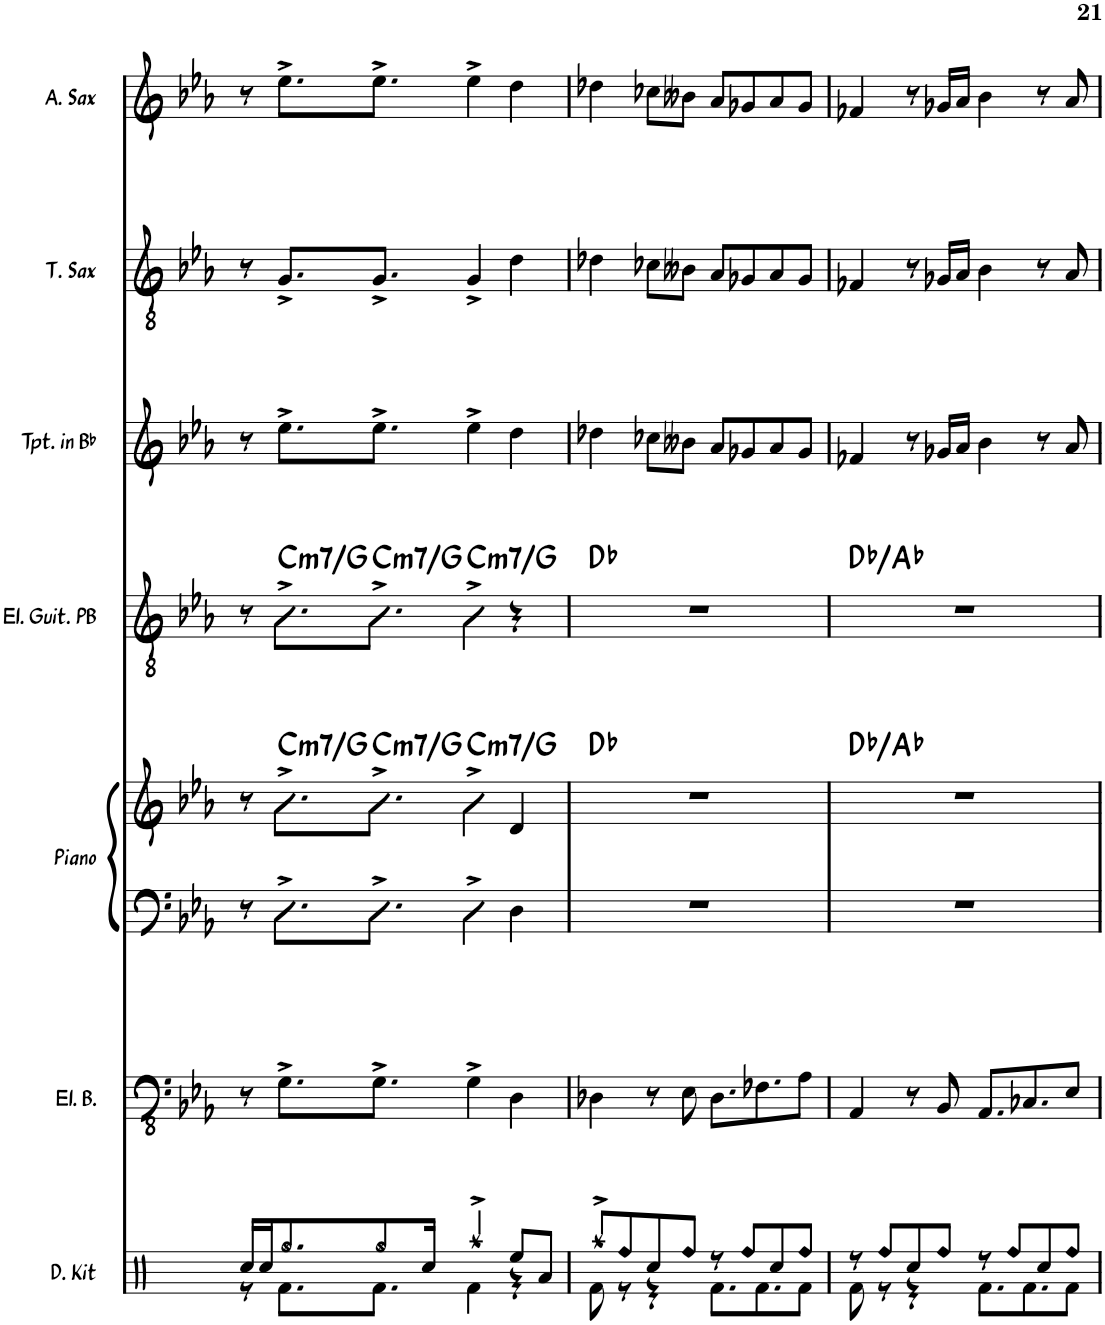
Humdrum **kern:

**kern	**kern	**kern	**kern	**harte	**kern	**harte	**kern	**kern	**kern
*part7	*part6	*part5	*part5	*part5	*part4	*part4	*part3	*part2	*part1
*staff8	*staff7	*staff6	*staff5	*	*staff4	*	*staff3	*staff2	*staff1
*I"Drum Kit	*I"Electric Bass	*I"Piano	*	*	*I"Electric Guitar Playback	*	*I"Trumpet in Bb	*I"Tenor Sax	*I"Alto Sax
*I'D. Kit	*I'El. B.	*I'Piano	*	*	*I'El. Guit. PB	*	*I'Tpt. in Bb	*I'T. Sax	*I'A. Sax
!!LO:PB:g=z
*clefX	*clefFv4	*clefF4	*clefG2	*	*clefGv2	*	*clefG2	*clefGv2	*clefG2
*	*	*	*	*	*	*	*Trd1c2	*Trd8c14	*Trd5c9
*k[]	*k[b-e-a-]	*k[b-e-a-]	*k[b-e-a-]	*	*k[b-e-a-]	*	*k[b-e-a-]	*k[b-e-a-]	*k[b-e-a-]
*M4/4	*M4/4	*M4/4	*M4/4	*	*M4/4	*	*M4/4	*M4/4	*M4/4
=69	=69	=69	=69	=69	=69	=69	=69	=69	=69
*^	*	*	*	*	*	*	*	*	*
16Rcc/LL	8r	8r	8r	8r	.	8r	.	8r	8r	8r
16Rcc/J	.	.	.	.	.	.	.	.	.	.
!	!	!	!	!	!LO:H:kt=m7	!	!LO:H:kt=m7	!	!	!
8.Rgg/	8.Rf\L	8.GG^\L	8.cc^\L	8.cc^\L	C:min7/5	8.c^\L	C:min7/5	8.ee-^\L	8.G^/L	8.ee-^\L
!	!	!	!	!	!LO:H:kt=m7	!	!LO:H:kt=m7	!	!	!
8Rgg/	8.Rf\J	8.GG^\J	8.cc^\J	8.cc^\J	C:min7/5	8.c^\J	C:min7/5	8.ee-^\J	8.G^/J	8.ee-^\J
16Rcc/Jk	.	.	.	.	.	.	.	.	.	.
!	!	!	!	!	!LO:H:kt=m7	!	!LO:H:kt=m7	!	!	!
4Raa^/	4Rf\	4GG^\	4cc^\	4cc^\	C:min7/5	4c^\	C:min7/5	4ee-^\	4G^/	4ee-^\
8Ree/L	4r	4DD\	4D\	4d/	.	4r	.	4dd\	4d\	4dd\
8Ra/J	.	.	.	.	.	.	.	.	.	.
=70	=70	=70	=70	=70	=70	=70	=70	=70	=70	=70
8Raa^/L	8Rf\	4DD-X\	1r	1r	Db:maj	1r	Db:maj	4dd-X\	4d-X\	4dd-X\
!LO:N:head=diamond	!	!	!	!	!	!	!	!	!	!
8Rff/	8r	.	.	.	.	.	.	.	.	.
8Rcc/	4r	8r	.	.	.	.	.	8cc-X\L	8c-X\L	8cc-X\L
!LO:N:head=diamond	!	!	!	!	!	!	!	!	!	!
8Rff/J	.	8EE-\	.	.	.	.	.	8b--X\J	8B--X\J	8b--X\J
8r	8.Rf\L	8.DD-\L	.	.	.	.	.	8a-/L	8A-/L	8a-/L
!LO:N:head=diamond	!	!	!	!	!	!	!	!	!	!
8Rff/L	.	.	.	.	.	.	.	8g-X/	8G-X/	8g-X/
.	8.Rf\	8.FF-X\	.	.	.	.	.	.	.	.
8Rcc/	.	.	.	.	.	.	.	8a-/	8A-/	8a-/
!LO:N:head=diamond	!	!	!	!	!	!	!	!	!	!
8Rff/J	8Rf\J	8AA-\J	.	.	.	.	.	8g-/J	8G-/J	8g-/J
=71	=71	=71	=71	=71	=71	=71	=71	=71	=71	=71
8r	8Rf\	4AAA-/	1r	1r	Db:maj/5	1r	Db:maj/5	4f-X/	4F-X/	4f-X/
!LO:N:head=diamond	!	!	!	!	!	!	!	!	!	!
8Rff/L	8r	.	.	.	.	.	.	.	.	.
8Rcc/	4r	8r	.	.	.	.	.	8r	8r	8r
!LO:N:head=diamond	!	!	!	!	!	!	!	!	!	!
8Rff/J	.	8BBB-/	.	.	.	.	.	16g-X/LL	16G-X/LL	16g-X/LL
.	.	.	.	.	.	.	.	16a-/JJ	16A-/JJ	16a-/JJ
8r	8.Rf\L	8.AAA-/L	.	.	.	.	.	4b-\	4B-\	4b-\
!LO:N:head=diamond	!	!	!	!	!	!	!	!	!	!
8Rff/L	.	.	.	.	.	.	.	.	.	.
.	8.Rf\	8.CC-X/	.	.	.	.	.	.	.	.
8Rcc/	.	.	.	.	.	.	.	8r	8r	8r
!LO:N:head=diamond	!	!	!	!	!	!	!	!	!	!
8Rff/J	8Rf\J	8EE-/J	.	.	.	.	.	8a-/	8A-/	8a-/
*v	*v	*	*	*	*	*	*	*	*	*
=	=	=	=	=	=	=	=	=	=
*-	*-	*-	*-	*-	*-	*-	*-	*-	*-
